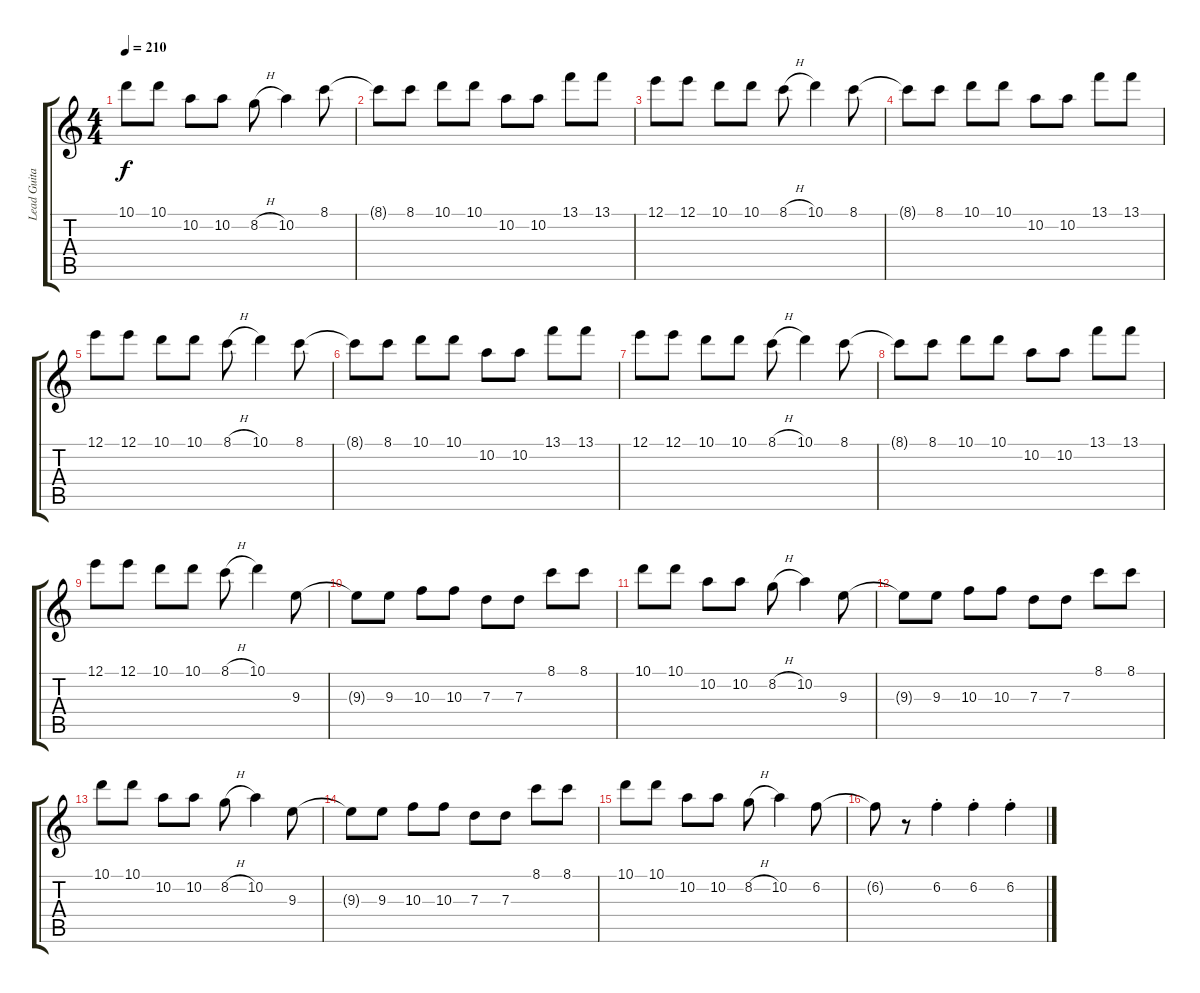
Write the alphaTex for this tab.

\track ("Lead Guitar" "Lead Guita") {instrument overdrivenguitar}
\staff {score tabs}
\tuning (E4 B3 G3 D3 A2 D2) {hide}
\ts (4 4)
\tempo 210
\clef g2
\ks c
10.1.8{dy f} 10.1.8 10.2.8 10.2.8 8.2{h}.8 10.2.4 8.1.8 |
8.1{t}.8 8.1.8 10.1.8 10.1.8 10.2.8 10.2.8 13.1.8 13.1.8 |
12.1.8 12.1.8 10.1.8 10.1.8 8.1{h}.8 10.1.4 8.1.8 |
8.1{t}.8 8.1.8 10.1.8 10.1.8 10.2.8 10.2.8 13.1.8 13.1.8 |
12.1.8 12.1.8 10.1.8 10.1.8 8.1{h}.8 10.1.4 8.1.8 |
8.1{t}.8 8.1.8 10.1.8 10.1.8 10.2.8 10.2.8 13.1.8 13.1.8 |
12.1.8 12.1.8 10.1.8 10.1.8 8.1{h}.8 10.1.4 8.1.8 |
8.1{t}.8 8.1.8 10.1.8 10.1.8 10.2.8 10.2.8 13.1.8 13.1.8 |
12.1.8 12.1.8 10.1.8 10.1.8 8.1{h}.8 10.1.4 9.3.8 |
9.3{t}.8 9.3.8 10.3.8 10.3.8 7.3.8 7.3.8 8.1.8 8.1.8 |
10.1.8 10.1.8 10.2.8 10.2.8 8.2{h}.8 10.2.4 9.3.8 |
9.3{t}.8 9.3.8 10.3.8 10.3.8 7.3.8 7.3.8 8.1.8 8.1.8 |
10.1.8 10.1.8 10.2.8 10.2.8 8.2{h}.8 10.2.4 9.3.8 |
9.3{t}.8 9.3.8 10.3.8 10.3.8 7.3.8 7.3.8 8.1.8 8.1.8 |
10.1.8 10.1.8 10.2.8 10.2.8 8.2{h}.8 10.2.4 6.2.8 |
6.2{t}.8 r.8 6.2{st}.4 6.2{st}.4 6.2{st}.4
